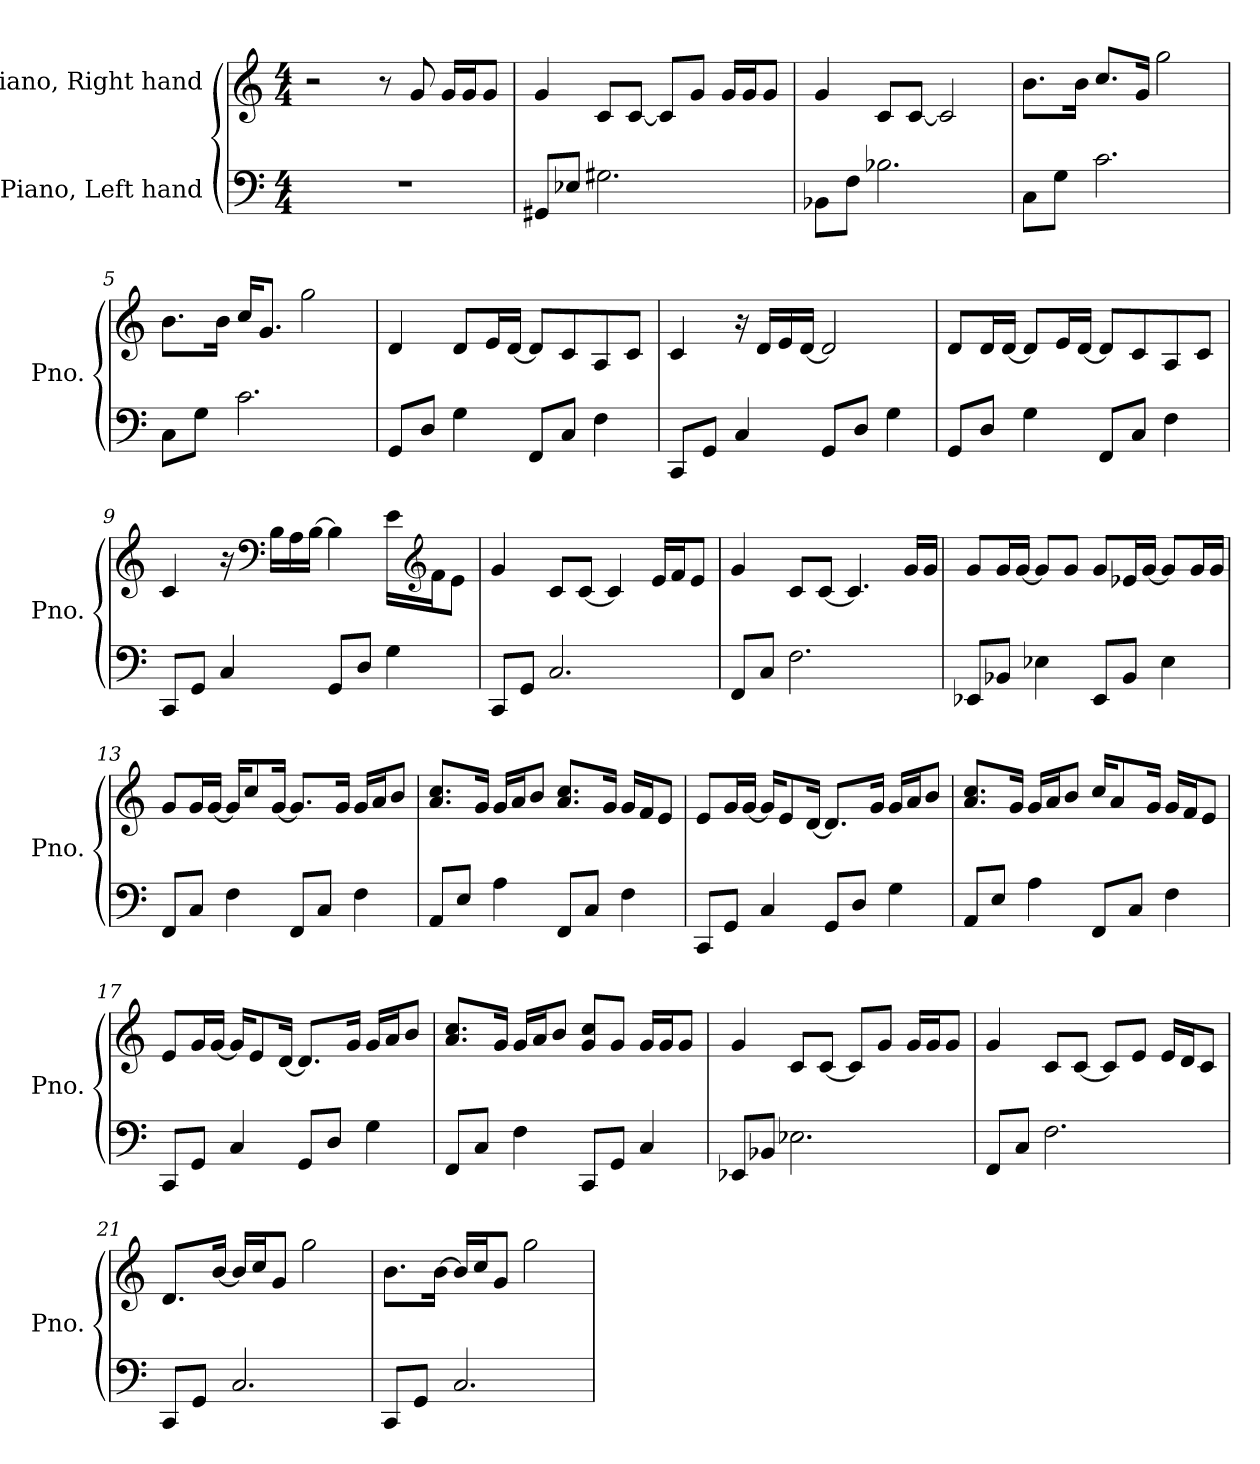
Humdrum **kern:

**kern	**kern
*part2	*part1
*staff2	*staff1
*I"Piano, Left hand	*I"Piano, Right hand
*I'Pno.	*I'Pno.
*clefF4	*clefG2
*k[]	*k[]
*M4/4	*M4/4
*MM75	*MM75
=1	=1
1r	2r
.	8r
.	8g/
.	16g/LL
.	16g/J
.	8g/J
=2	=2
8GG#X/L	4g/
8E-X/J	.
2.G#X\	8c/L
.	[8c/J
.	8c/L]
.	8g/J
.	16g/LL
.	16g/J
.	8g/J
=3	=3
8BB-X\L	4g/
8F\J	.
2.B-X\	8c/L
.	[8c/J
.	2c/]
=4	=4
8C\L	8.b\L
8G\J	.
.	16b\Jk
2.c\	8.cc/L
.	16g/Jk
.	2gg\
!!LO:LB:g=z
=5	=5
8C\L	8.b\L
8G\J	.
.	16b\Jk
2.c\	16cc/KL
.	8.g/J
.	2gg\
=6	=6
8GG/L	4d/
8D/J	.
4G\	8d/L
.	16e/L
.	[16d/JJ
8FF/L	8d/L]
8C/J	8c/
4F\	8A/
.	8c/J
=7	=7
8CC/L	4c/
8GG/J	.
4C/	16r
.	16d/LL
.	16e/
.	[16d/JJ
8GG/L	2d/]
8D/J	.
4G\	.
=8	=8
8GG/L	8d/L
8D/J	16d/L
.	[16d/JJ
4G\	8d/L]
.	16e/L
.	[16d/JJ
8FF/L	8d/L]
8C/J	8c/
4F\	8A/
.	8c/J
!!LO:LB:g=z
=9	=9
8CC/L	4c/
8GG/J	.
4C/	16r
*	*clefF4
.	16B\LL
.	16A\
.	[16B\JJ
8GG/L	4B\]
8D/J	.
4G\	16e\LL
*	*clefG2
.	16f\J
.	8e\J
=10	=10
8CC/L	4g/
8GG/J	.
2.C/	8c/L
.	[8c/J
.	4c/]
.	16e/LL
.	16f/J
.	8e/J
=11	=11
8FF/L	4g/
8C/J	.
2.F\	8c/L
.	[8c/J
.	4.c/]
.	16g/LL
.	16g/JJ
!!LO:LB:g=z
=12	=12
8EE-X/L	8g/L
8BB-X/J	16g/L
.	[16g/JJ
4E-X\	8g/L]
.	8g/J
8EE-/L	8g/L
8BB-/J	16e-X/L
.	[16g/JJ
4E-\	8g/L]
.	16g/L
.	16g/JJ
=13	=13
8FF/L	8g/L
8C/J	16g/L
.	[16g/JJ
4F\	16g/KL]
.	8cc/
.	[16g/Jk
8FF/L	8.g/L]
8C/J	.
.	16g/Jk
4F\	16g/LL
.	16a/J
.	8b/J
=14	=14
8AA/L	8.a/ 8.cc/L
8E/J	.
.	16g/Jk
4A\	16g/LL
.	16a/J
.	8b/J
8FF/L	8.a/ 8.cc/L
8C/J	.
.	16g/Jk
4F\	16g/LL
.	16f/J
.	8e/J
!!LO:LB:g=z
=15	=15
8CC/L	8e/L
8GG/J	16g/L
.	[16g/JJ
4C/	16g/KL]
.	8e/
.	[16d/Jk
8GG/L	8.d/L]
8D/J	.
.	16g/Jk
4G\	16g/LL
.	16a/J
.	8b/J
=16	=16
8AA/L	8.a/ 8.cc/L
8E/J	.
.	16g/Jk
4A\	16g/LL
.	16a/J
.	8b/J
8FF/L	16cc/KL
.	8a/
8C/J	.
.	16g/Jk
4F\	16g/LL
.	16f/J
.	8e/J
=17	=17
8CC/L	8e/L
8GG/J	16g/L
.	[16g/JJ
4C/	16g/KL]
.	8e/
.	[16d/Jk
8GG/L	8.d/L]
8D/J	.
.	16g/Jk
4G\	16g/LL
.	16a/J
.	8b/J
!!LO:LB:g=z
=18	=18
8FF/L	8.a/ 8.cc/L
8C/J	.
.	16g/Jk
4F\	16g/LL
.	16a/J
.	8b/J
8CC/L	8g/ 8cc/L
8GG/J	8g/J
4C/	16g/LL
.	16g/J
.	8g/J
=19	=19
8EE-X/L	4g/
8BB-X/J	.
2.E-X\	8c/L
.	[8c/J
.	8c/L]
.	8g/J
.	16g/LL
.	16g/J
.	8g/J
=20	=20
8FF/L	4g/
8C/J	.
2.F\	8c/L
.	[8c/J
.	8c/L]
.	8e/J
.	16e/LL
.	16d/J
.	8c/J
=21	=21
8CC/L	8.d/L
8GG/J	.
.	[16b/Jk
2.C/	16b/LL]
.	16cc/J
.	8g/J
.	2gg\
!!LO:PB:g=z
=22	=22
8CC/L	8.b\L
8GG/J	.
.	[16b\Jk
2.C/	16b/LL]
.	16cc/J
.	8g/J
.	2gg\
=	=
*-	*-
